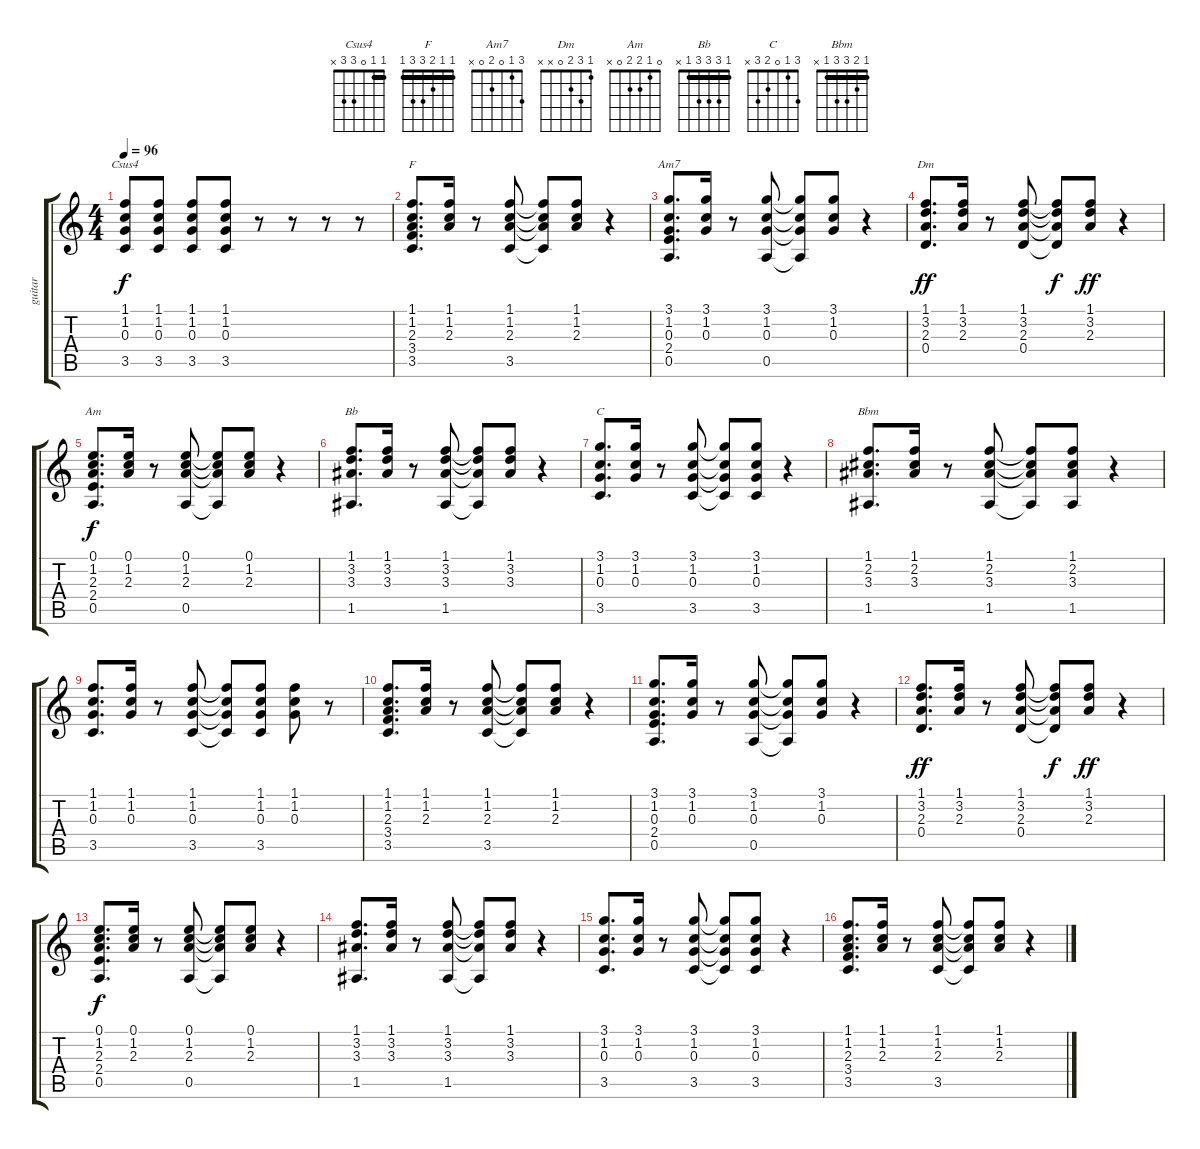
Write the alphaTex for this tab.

\track ("guitar" "guitar") {instrument acousticguitarsteel}
\staff {score tabs}
\tuning (E4 B3 G3 D3 A2 E2) {hide}
\chord ("Csus4" 1 1 0 3 3 x) {barre 1}
\chord ("F" 1 1 2 3 3 1) {barre 1}
\chord ("Am7" 3 1 0 2 0 x)
\chord ("Dm" 1 3 2 0 x x)
\chord ("Am" 0 1 2 2 0 x)
\chord ("Bb" 1 3 3 3 1 x) {barre 1}
\chord ("C" 3 1 0 2 3 x)
\chord ("Bbm" 1 2 3 3 1 x) {barre 1}
\ts (4 4)
\tempo 96
\clef g2
\ks c
(1.1 1.2 0.3 3.5).8{ch "Csus4" dy f} (1.1 1.2 0.3 3.5).8 (1.1 1.2 0.3 3.5).8 (1.1 1.2 0.3 3.5).8 r.8 r.8 r.8 r.8 |
(1.1 1.2 2.3 3.4 3.5).8{d ch "F"} (1.1 1.2 2.3).16 r.8 (1.1 1.2 2.3 3.5).8 (1.1{t} 1.2{t} 2.3{t} 3.5{t}).8 (1.1 1.2 2.3).8 r.4 |
(3.1 1.2 0.3 2.4 0.5).8{d ch "Am7"} (3.1 1.2 0.3).16 r.8 (3.1 1.2 0.3 0.5).8 (3.1{t} 1.2{t} 0.3{t} 0.5{t}).8 (3.1 1.2 0.3).8 r.4 |
(1.1 3.2 2.3 0.4).8{d ch "Dm" dy ff} (1.1 3.2 2.3).16 r.8 (1.1 3.2 2.3 0.4).8 (1.1{t} 3.2{t} 2.3{t} 0.4{t}).8{dy f} (1.1 3.2 2.3).8{dy ff} r.4 |
(0.1 1.2 2.3 2.4 0.5).8{d ch "Am" dy f} (0.1 1.2 2.3).16 r.8 (0.1 1.2 2.3 0.5).8 (0.1{t} 1.2{t} 2.3{t} 0.5{t}).8 (0.1 1.2 2.3).8 r.4 |
(1.1 3.2 3.3 1.5).8{d ch "Bb"} (1.1 3.2 3.3).16 r.8 (1.1 3.2 3.3 1.5).8 (1.1{t} 3.2{t} 3.3{t} 1.5{t}).8 (1.1 3.2 3.3).8 r.4 |
(3.1 1.2 0.3 3.5).8{d ch "C"} (3.1 1.2 0.3).16 r.8 (3.1 1.2 0.3 3.5).8 (3.1{t} 1.2{t} 0.3{t} 3.5{t}).8 (3.1 1.2 0.3 3.5).8 r.4 |
(1.1 2.2 3.3 1.5).8{d ch "Bbm"} (1.1 2.2 3.3).16 r.8 (1.1 2.2 3.3 1.5).8 (1.1{t} 2.2{t} 3.3{t} 1.5{t}).8 (1.1 2.2 3.3 1.5).8 r.4 |
(1.1 1.2 0.3 3.5).8{d} (1.1 1.2 0.3).16 r.8 (1.1 1.2 0.3 3.5).8 (1.1{t} 1.2{t} 0.3{t} 3.5{t}).8 (1.1 1.2 0.3 3.5).8 (1.1 1.2 0.3).8 r.8 |
(1.1 1.2 2.3 3.4 3.5).8{d} (1.1 1.2 2.3).16 r.8 (1.1 1.2 2.3 3.5).8 (1.1{t} 1.2{t} 2.3{t} 3.5{t}).8 (1.1 1.2 2.3).8 r.4 |
(3.1 1.2 0.3 2.4 0.5).8{d} (3.1 1.2 0.3).16 r.8 (3.1 1.2 0.3 0.5).8 (3.1{t} 1.2{t} 0.3{t} 0.5{t}).8 (3.1 1.2 0.3).8 r.4 |
(1.1 3.2 2.3 0.4).8{d dy ff} (1.1 3.2 2.3).16 r.8 (1.1 3.2 2.3 0.4).8 (1.1{t} 3.2{t} 2.3{t} 0.4{t}).8{dy f} (1.1 3.2 2.3).8{dy ff} r.4 |
(0.1 1.2 2.3 2.4 0.5).8{d dy f} (0.1 1.2 2.3).16 r.8 (0.1 1.2 2.3 0.5).8 (0.1{t} 1.2{t} 2.3{t} 0.5{t}).8 (0.1 1.2 2.3).8 r.4 |
(1.1 3.2 3.3 1.5).8{d} (1.1 3.2 3.3).16 r.8 (1.1 3.2 3.3 1.5).8 (1.1{t} 3.2{t} 3.3{t} 1.5{t}).8 (1.1 3.2 3.3).8 r.4 |
(3.1 1.2 0.3 3.5).8{d} (3.1 1.2 0.3).16 r.8 (3.1 1.2 0.3 3.5).8 (3.1{t} 1.2{t} 0.3{t} 3.5{t}).8 (3.1 1.2 0.3 3.5).8 r.4 |
(1.1 1.2 2.3 3.4 3.5).8{d} (1.1 1.2 2.3).16 r.8 (1.1 1.2 2.3 3.5).8 (1.1{t} 1.2{t} 2.3{t} 3.5{t}).8 (1.1 1.2 2.3).8 r.4
